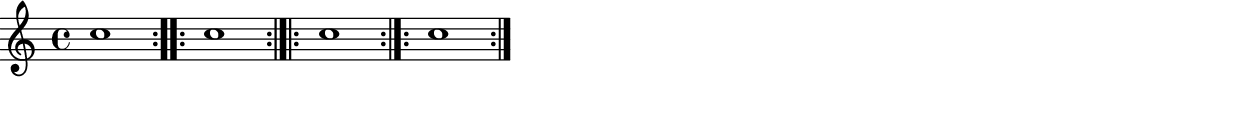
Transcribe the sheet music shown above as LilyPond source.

%% Generated by lilypond-book
%% Options: [exampleindent=10.16\mm,indent=0\mm,line-width=160\mm,paper-height=845.047\pt,paper-width=597.508\pt,papersize='(cons (* 597.508 pt) (* 845.047 pt))]
\include "lilypond-book-preamble.ly"


% ****************************************************************
% Start cut-&-pastable-section
% ****************************************************************

#(ly:set-option 'eps-box-padding 3.000000)



\paper {
  #(set-paper-size '(cons (* 597.508 pt) (* 845.047 pt)))
  indent = 0\mm
  line-width = 160\mm
  % offset the left padding, also add 1mm as lilypond creates cropped
  % images with a little space on the right
  line-width = #(- line-width (* mm  3.000000) (* mm 1))
}

\layout {
  
}




% ****************************************************************
% ly snippet:
% ****************************************************************
\sourcefilename "snippets/setting-the-double-repeat-default-for-volte.ly"
\sourcefileline 0
%% DO NOT EDIT this file manually; it was automatically
%% generated from the LilyPond Snippet Repository
%% (http://lsr.di.unimi.it).
%%
%% Make any changes in the LSR itself, or in
%% `Documentation/snippets/new/`, then run
%% `scripts/auxiliar/makelsr.pl`.
%%
%% This file is in the public domain.

\version "2.24.0"

\header {
%% Translation of GIT committish: a8a85e19654e46d725563e6deba44083ef137a2c
  texidocja = "
入れ替え部分がある場合の二重繰り返しのスタイルには 3 種類あります。@c
これは @code{doubleRepeatBarType} でセットすることができます。
"
  doctitleja = "入れ替え部分がある場合の二重繰り返しのデフォルトをセットする"

%% Translation of GIT committish: 2f3474d9af596d677ed5b7ce720ae4d0954a6b51
  texidocit = "
Esistono tre diversi stili di doppie ripetizioni per le volte, che si
possono impostare con @code{doubleRepeatBarType}.

"
  doctitleit = "Impostare la doppia ripetizione predefinita per le volte"

%% Translation of GIT committish: 41a008e75e2fe29536406cdf0d71c32a4606f2b8
  texidocfr = "
LilyPond dispose de trois différents styles de barre pour indiquer une
succession de reprises. Vous devez opter pour un style par défaut, à
l'aide de la propriété @code{doubleRepeatBarType}.
"

  doctitlefr = "Succession de reprises et style de barre par défaut"

%% Translation of GIT committish: 40a6ee3c77d89a24d34b13790442cdcc95f59d7a
  texidoces = "
Existen tres estilos distintos de repeticiones dobles para la
primera y segunda vez, que se pueden ajustar utilizando
@code{doubleRepeatBarType}.
"
  doctitlees = "Establecer el tipo de repetición doble predeterminado para la primera y segunda vez"

%% Translation of GIT committish: 8ffecf6be17c6ec2ff87cf31873121a8cce29b09
  texidocca = "
Hi ha tres estils diferents de repeticions dobles per a la primera
i la segona vegada, que es poden ajustar utilitzant
@code{doubleRepeatType}.

"
  doctitleca = "Establiment del tipus de repetició doble predeterminat per a la primera i la segona vegada"

  lsrtags = "repeats"

  texidoc = "
There are three different styles of double repeats for volte, that can
be set using @code{doubleRepeatBarType}.
"

  doctitle = "Setting the double repeat default for volte"
} % begin verbatim


\relative c'' {
  \repeat volta 2 { c1 }
  \set Score.doubleRepeatBarType = ":..:"
  \repeat volta 2 { c1 }
  \set Score.doubleRepeatBarType = ":|.|:"
  \repeat volta 2 { c1 }
  \set Score.doubleRepeatBarType = ":|.:"
  \repeat volta 2 { c1 }
}



% ****************************************************************
% end ly snippet
% ****************************************************************
